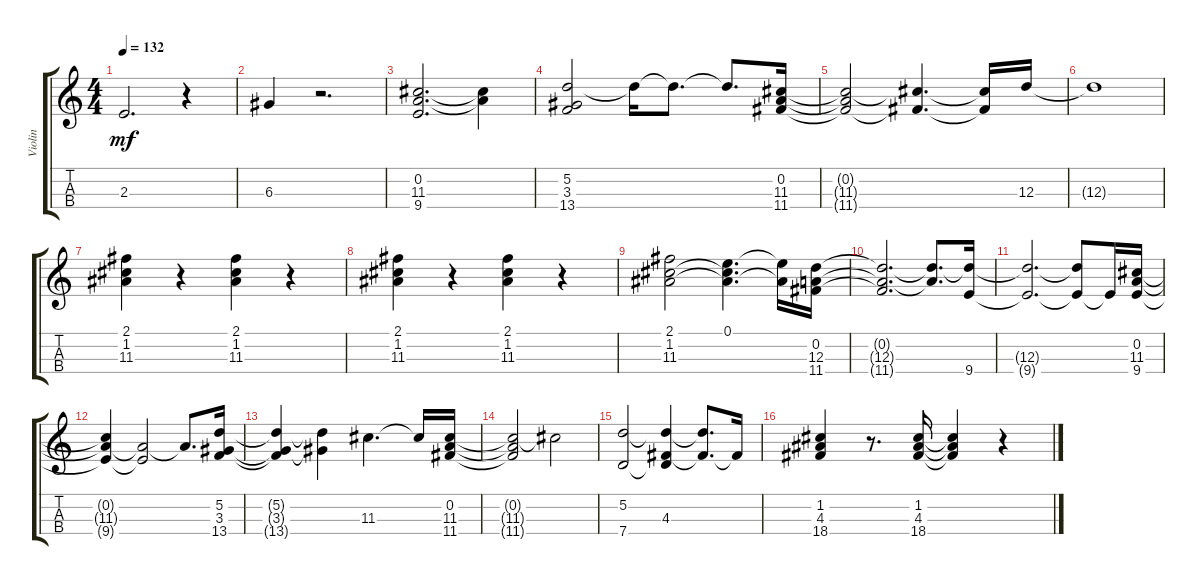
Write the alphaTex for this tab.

\track ("Violin" "Violin") {instrument stringensemble1}
\staff {score tabs}
\tuning (E5 A4 D4 G3) {hide}
\ts (4 4)
\tempo 132
\clef g2
\ks aminor
2.3{t}.2{d dy mf} r.4 |
6.3.4 r.2{d} |
(0.2 11.3 9.4).2{d} (0.2{t} 11.3{t}).4 |
(5.2 3.3 13.4).2 5.2{t}.16 5.2{t}.8{d} 5.2{t}.8{d} (0.2 11.3 11.4).16 |
(0.2{t} 11.3{t} 11.4{t}).2 (11.3{t} 11.4{t}).4{d} (11.3{t} 11.4{t}).16 12.3.16 |
12.3{t}.1 |
(2.1 1.2 11.3).4 r.4 (2.1 1.2 11.3).4 r.4 |
(2.1 1.2 11.3).4 r.4 (2.1 1.2 11.3).4 r.4 |
(2.1 1.2 11.3).2 (0.1 1.2{t} 11.3{t}).4{d} (0.1{t} 1.2{t}).16 (0.2 12.3 11.4).16 |
(0.2{t} 12.3{t} 11.4{t}).2{d} (0.2{t} 12.3{t}).8{d} (12.3{t} 9.4).16 |
(12.3{t} 9.4{t}).2{d} (12.3{t} 9.4{t}).8 9.4{t}.16 (0.2 11.3 9.4).16 |
(0.2{t} 11.3{t} 9.4{t}).4 (0.2{t} 9.4{t}).2 0.2{t}.8{d} (5.2 3.3 13.4).16 |
(5.2{t} 3.3{t} 13.4{t}).4 (5.2{t} 13.4{t}).4 11.3.4{d} 11.3{t}.16 (0.2 11.3 11.4).16 |
(0.2{t} 11.3{t} 11.4{t}).2 11.3{t}.2 |
(5.2 7.4).2 (5.2{t} 4.3 7.4{t}).4 (5.2{t} 4.3{t}).8{d} 4.3{t}.16 |
(1.2 4.3 18.4).4 r.8{d} (1.2 4.3 18.4).16 (1.2{t} 4.3{t} 18.4{t}).4 r.4
